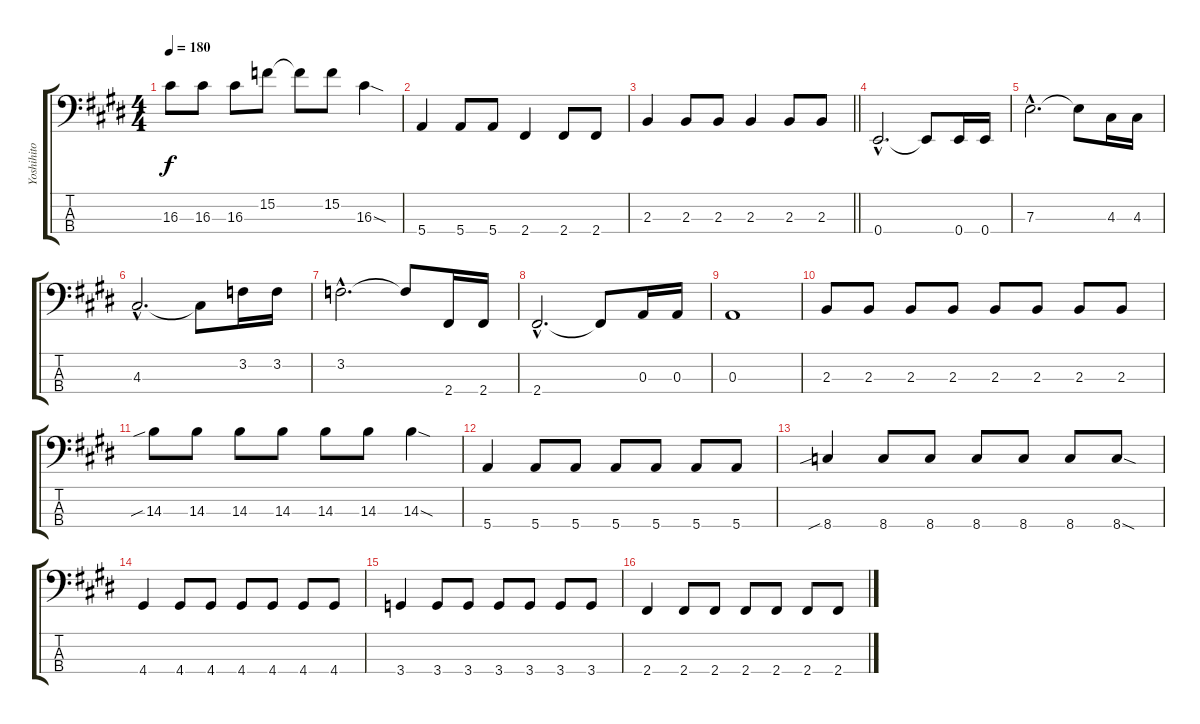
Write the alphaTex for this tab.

\track ("Yoshihito Onda" "Yoshihito ") {instrument electricbasspick}
\staff {score tabs}
\tuning (G2 D2 A1 E1) {hide}
\ts (4 4)
\tempo 180
\clef f4
\ks e
16.3.8{dy f} 16.3.8 16.3.8 15.2.8 15.2{t}.8 15.2.8 16.3{sod}.4 |
5.4.4 5.4.8 5.4.8 2.4.4 2.4.8 2.4.8 |
\barLineRight lightlight
2.3.4 2.3.8 2.3.8 2.3.4 2.3.8 2.3.8 |
0.4{hac}.2{d} 0.4{t}.8 0.4.16 0.4.16 |
7.3{hac}.2{d} 7.3{t}.8 4.3.16 4.3.16 |
4.3{hac}.2{d} 4.3{t}.8 3.2.16 3.2.16 |
3.2{hac}.2{d} 3.2{t}.8 2.4.16 2.4.16 |
2.4{hac}.2{d} 2.4{t}.8 0.3.16 0.3.16 |
0.3.1 |
2.3.8 2.3.8 2.3.8 2.3.8 2.3.8 2.3.8 2.3.8 2.3.8 |
14.3{sib}.8 14.3.8 14.3.8 14.3.8 14.3.8 14.3.8 14.3{sod}.4 |
5.4.4 5.4.8 5.4.8 5.4.8 5.4.8 5.4.8 5.4.8 |
8.4{sib}.4 8.4.8 8.4.8 8.4.8 8.4.8 8.4.8 8.4{sod}.8 |
4.4.4 4.4.8 4.4.8 4.4.8 4.4.8 4.4.8 4.4.8 |
3.4.4 3.4.8 3.4.8 3.4.8 3.4.8 3.4.8 3.4.8 |
2.4.4 2.4.8 2.4.8 2.4.8 2.4.8 2.4.8 2.4.8
